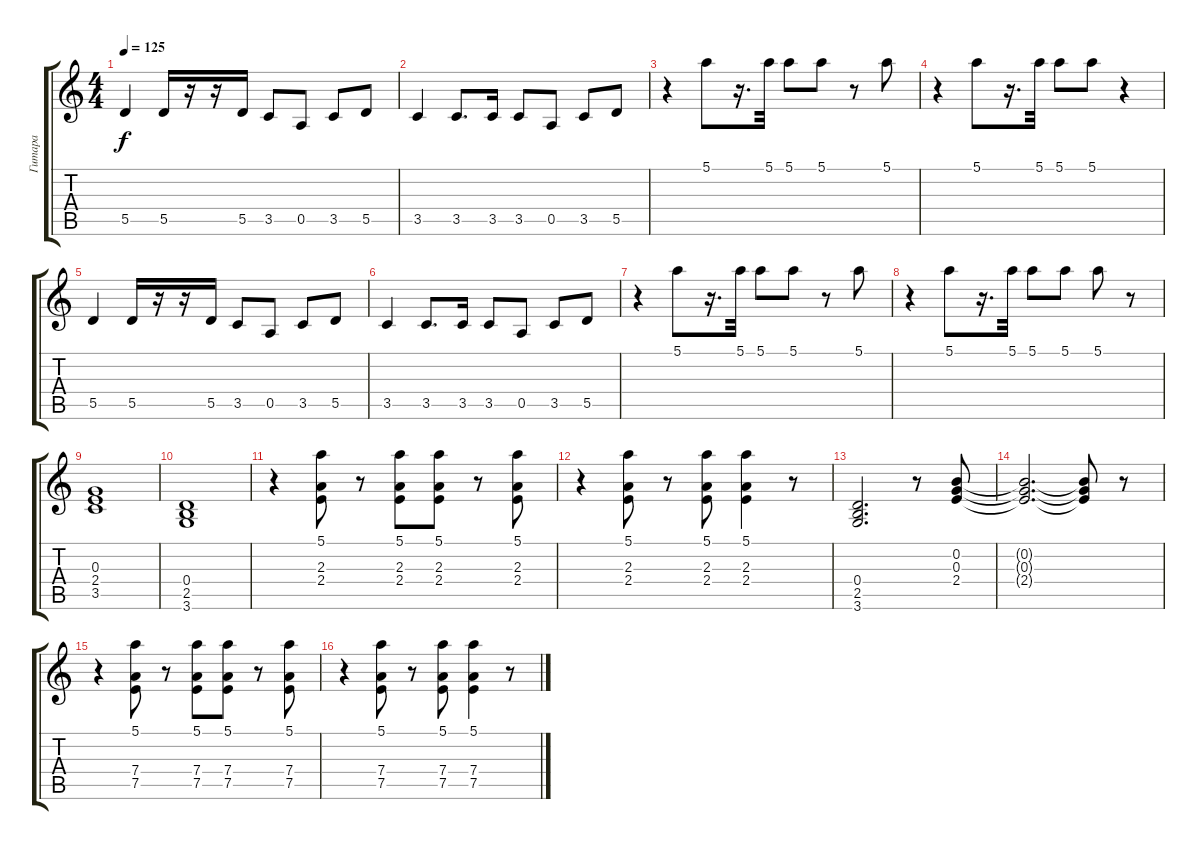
\track ("Гитара" "Гитара") {instrument distortionguitar}
\staff {score tabs}
\tuning (E4 B3 G3 D3 A2 E2) {hide}
\ts (4 4)
\tempo 125
\clef g2
\ks c
5.5.4{dy f} 5.5.16 r.16 r.16 5.5.16 3.5.8 0.5.8 3.5.8 5.5.8 |
3.5.4 3.5.8{d} 3.5.16 3.5.8 0.5.8 3.5.8 5.5.8 |
r.4 5.1.8 r.16{d} 5.1.32 5.1.8 5.1.8 r.8 5.1.8 |
r.4 5.1.8 r.16{d} 5.1.32 5.1.8 5.1.8 r.4 |
5.5.4 5.5.16 r.16 r.16 5.5.16 3.5.8 0.5.8 3.5.8 5.5.8 |
3.5.4 3.5.8{d} 3.5.16 3.5.8 0.5.8 3.5.8 5.5.8 |
r.4 5.1.8 r.16{d} 5.1.32 5.1.8 5.1.8 r.8 5.1.8 |
r.4 5.1.8 r.16{d} 5.1.32 5.1.8 5.1.8 5.1.8 r.8 |
(0.3 2.4 3.5).1 |
(0.4 2.5 3.6).1 |
r.4 (5.1 2.3 2.4).8 r.8 (5.1 2.3 2.4).8 (5.1 2.3 2.4).8 r.8 (5.1 2.3 2.4).8 |
r.4 (5.1 2.3 2.4).8 r.8 (5.1 2.3 2.4).8 (5.1 2.3 2.4).4 r.8 |
(0.4 2.5 3.6).2{d} r.8 (0.2 0.3 2.4).8 |
(0.2{t} 0.3{t} 2.4{t}).2{d} (0.2{t} 0.3{t} 2.4{t}).8 r.8 |
r.4 (5.1 7.4 7.5).8 r.8 (5.1 7.4 7.5).8 (5.1 7.4 7.5).8 r.8 (5.1 7.4 7.5).8 |
r.4 (5.1 7.4 7.5).8 r.8 (5.1 7.4 7.5).8 (5.1 7.4 7.5).4 r.8
